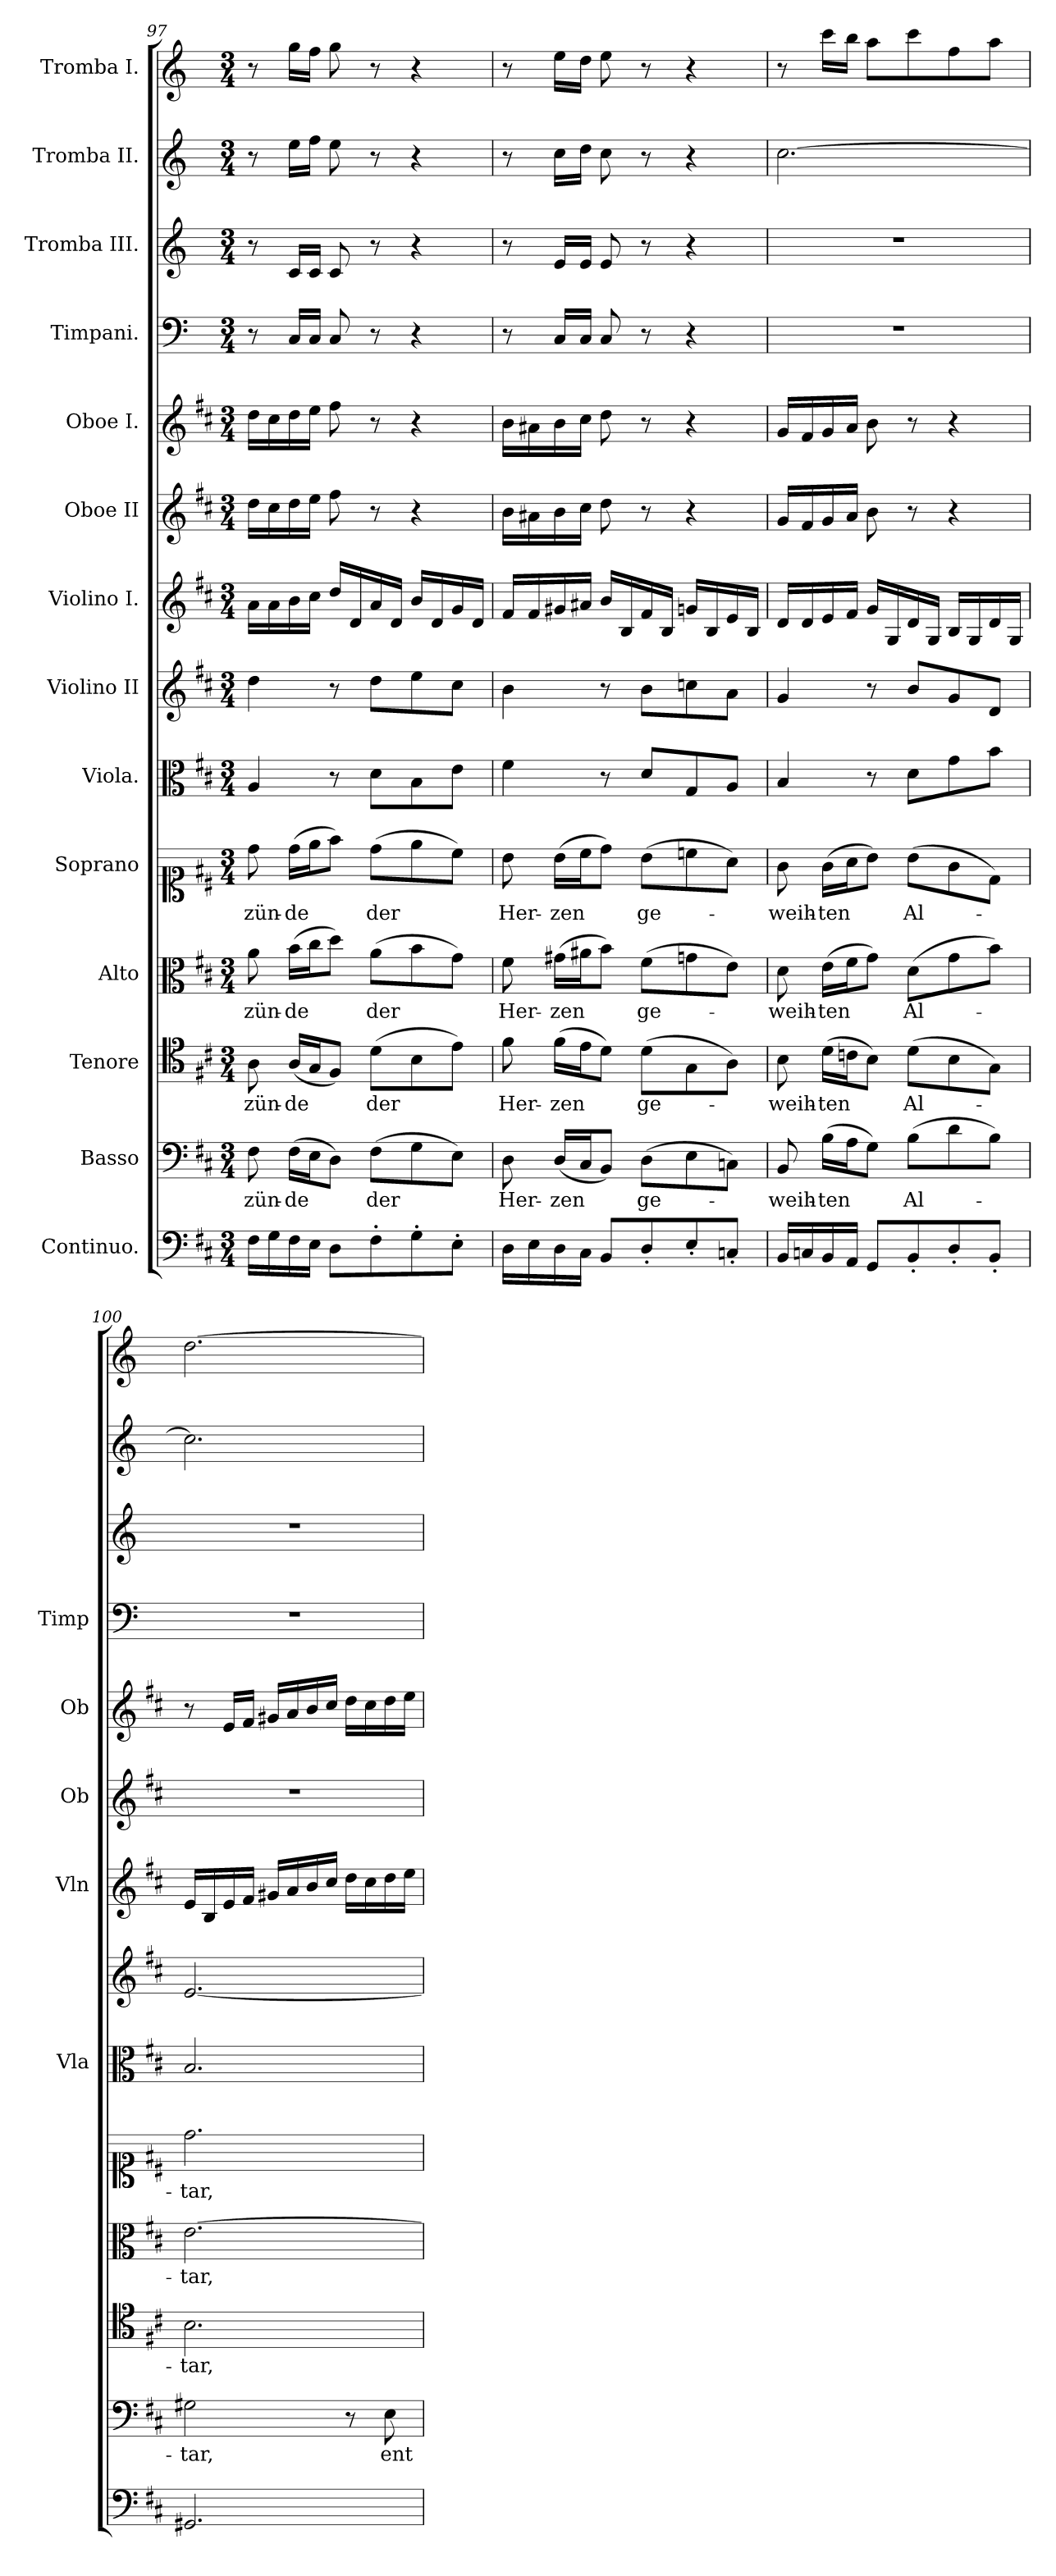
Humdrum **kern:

**kern	**kern	**text	**kern	**text	**kern	**text	**kern	**text	**kern	**kern	**kern	**kern	**kern	**kern	**kern	**kern	**kern
*part14	*part13	*part13	*part12	*part12	*part11	*part11	*part10	*part10	*part9	*part8	*part7	*part6	*part5	*part4	*part3	*part2	*part1
*staff14	*staff13	*staff13	*staff12	*staff12	*staff11	*staff11	*staff10	*staff10	*staff9	*staff8	*staff7	*staff6	*staff5	*staff4	*staff3	*staff2	*staff1
*I"Continuo.	*I"Basso	*	*I"Tenore	*	*I"Alto	*	*I"Soprano	*	*I"Viola.	*I"Violino II	*I"Violino I.	*I"Oboe II	*I"Oboe I.	*I"Timpani.	*I"Tromba III.	*I"Tromba II.	*I"Tromba I.
*	*	*	*	*	*	*	*	*	*I'Vla	*	*I'Vln	*I'Ob	*I'Ob	*I'Timp	*	*	*
*clefF4	*clefF4	*	*clefC4	*	*clefC3	*	*clefC1	*	*clefC3	*clefG2	*clefG2	*clefG2	*clefG2	*clefF4	*clefG2	*clefG2	*clefG2
*	*	*	*	*	*	*	*	*	*	*	*	*	*	*ITrd-1c-2	*ITrd-1c-2	*ITrd-1c-2	*ITrd-1c-2
*k[f#c#]	*k[f#c#]	*	*k[f#c#]	*	*k[f#c#]	*	*k[f#c#]	*	*k[f#c#]	*k[f#c#]	*k[f#c#]	*k[f#c#]	*k[f#c#]	*k[f#c#]	*k[f#c#]	*k[f#c#]	*k[f#c#]
*M3/4	*M3/4	*	*M3/4	*	*M3/4	*	*M3/4	*	*M3/4	*M3/4	*M3/4	*M3/4	*M3/4	*M3/4	*M3/4	*M3/4	*M3/4
=97	=97	=97	=97	=97	=97	=97	=97	=97	=97	=97	=97	=97	=97	=97	=97	=97	=97
!	!	!LO:LY:b	!	!LO:LY:b	!	!LO:LY:b	!	!LO:LY:b	!	!	!	!	!	!	!	!	!
16F#\LL	8F#\	zün-	8A\	zün-	8a\	zün-	8dd\	zün-	4A/	4dd\	16a\LL	16dd\LL	16dd\LL	8r	8r	8r	8r
16G\	.	.	.	.	.	.	.	.	.	.	16a\	16cc#\	16cc#\	.	.	.	.
!	!	!LO:LY:b	!	!LO:LY:b	!	!LO:LY:b	!	!LO:LY:b	!	!	!	!	!	!	!	!	!
16F#\	(>16F#\LL	-de	(<16A/LL	-de	(>16b\LL	-de	(>16dd\LL	-de	.	.	16b\	16dd\	16dd\	16D/LL	16d/LL	16ff#\LL	16aa\LL
16E\JJ	16E\J	.	16G/J	.	16cc#\J	.	16ee\J	.	.	.	16cc#\JJ	16ee\JJ	16ee\JJ	16D/JJ	16d/JJ	16gg\JJ	16gg\JJ
8D\L	8D\J)	.	8F#/J)	.	8dd\J)	.	8ff#\J)	.	8r	8r	16dd/LL	8ff#\	8ff#\	8D/	8d/	8ff#\	8aa\
.	.	.	.	.	.	.	.	.	.	.	16d/	.	.	.	.	.	.
!	!	!LO:LY:b	!	!LO:LY:b	!	!LO:LY:b	!	!LO:LY:b	!	!	!	!	!	!	!	!	!
8F#'\	(>8F#\L	der	(>8d\L	der	(>8a\L	der	(>8dd\L	der	8d\L	8dd\L	16a/	8r	8r	8r	8r	8r	8r
.	.	.	.	.	.	.	.	.	.	.	16d/JJ	.	.	.	.	.	.
8G'\	8G\	.	8B\	.	8b\	.	8ee\	.	8B\	8ee\	16b/LL	4r	4r	4r	4r	4r	4r
.	.	.	.	.	.	.	.	.	.	.	16d/	.	.	.	.	.	.
8E'\J	8E\J)	.	8e\J)	.	8g\J)	.	8cc#\J)	.	8e\J	8cc#\J	16g/	.	.	.	.	.	.
.	.	.	.	.	.	.	.	.	.	.	16d/JJ	.	.	.	.	.	.
!!LO:PB:g=z
=98	=98	=98	=98	=98	=98	=98	=98	=98	=98	=98	=98	=98	=98	=98	=98	=98	=98
!	!	!LO:LY:b	!	!LO:LY:b	!	!LO:LY:b	!	!LO:LY:b	!	!	!	!	!	!	!	!	!
16D\LL	8D\	Her-	8f#\	Her-	8f#\	Her-	8b\	Her-	4f#\	4b\	16f#/LL	16b\LL	16b\LL	8r	8r	8r	8r
16E\	.	.	.	.	.	.	.	.	.	.	16f#/	16a#X\	16a#X\	.	.	.	.
!	!	!LO:LY:b	!	!LO:LY:b	!	!LO:LY:b	!	!LO:LY:b	!	!	!	!	!	!	!	!	!
16D\	(<16D/LL	-zen	(>16f#\LL	-zen	(<16g#X\LL	-zen	(>16b\LL	-zen	.	.	16g#X/	16b\	16b\	16D/LL	16f#/LL	16dd\LL	16ff#\LL
16C#\JJ	16C#/J	.	16e\J	.	16a#X\J	.	16cc#\J	.	.	.	16a#X/JJ	16cc#\JJ	16cc#\JJ	16D/JJ	16f#/JJ	16ee\JJ	16ee\JJ
8BB/L	8BB/J)	.	8d\J)	.	8b\J)	.	8dd\J)	.	8r	8r	16b/LL	8dd\	8dd\	8D/	8f#/	8dd\	8ff#\
.	.	.	.	.	.	.	.	.	.	.	16B/	.	.	.	.	.	.
!	!	!LO:LY:b	!	!LO:LY:b	!	!LO:LY:b	!	!LO:LY:b	!	!	!	!	!	!	!	!	!
8D'/	(<8D\L	ge-	(>8d\L	ge-	(<8f#\L	ge-	(>8b\L	ge-	8d/L	8b\L	16f#/	8r	8r	8r	8r	8r	8r
.	.	.	.	.	.	.	.	.	.	.	16B/JJ	.	.	.	.	.	.
8E'/	8E\	.	8G\	.	8gn\	.	8ccn\	.	8G/	8ccn\	16gn/LL	4r	4r	4r	4r	4r	4r
.	.	.	.	.	.	.	.	.	.	.	16B/	.	.	.	.	.	.
8Cn'/J	8Cn\J)	.	8A\J)	.	8e\J)	.	8a\J)	.	8A/J	8a\J	16e/	.	.	.	.	.	.
.	.	.	.	.	.	.	.	.	.	.	16B/JJ	.	.	.	.	.	.
=99	=99	=99	=99	=99	=99	=99	=99	=99	=99	=99	=99	=99	=99	=99	=99	=99	=99
!	!	!LO:LY:b	!	!LO:LY:b	!	!LO:LY:b	!	!LO:LY:b	!	!	!	!	!	!	!	!	!
16BB/LL	8BB/	-weih-	8B\	-weih-	8d\	-weih-	8g\	-weih-	4B/	4g/	16d/LL	16g/LL	16g/LL	2.r	2.r	[2.dd\	8r
16Cn/	.	.	.	.	.	.	.	.	.	.	16d/	16f#/	16f#/	.	.	.	.
!	!	!LO:LY:b	!	!LO:LY:b	!	!LO:LY:b	!	!LO:LY:b	!	!	!	!	!	!	!	!	!
16BB/	(>16B\LL	-ten	(>16d\LL	-ten	(<16e\LL	-ten	(<16g\LL	-ten	.	.	16e/	16g/	16g/	.	.	.	16ddd\LL
16AA/JJ	16A\J	.	16cn\J	.	16f#\J	.	16a\J	.	.	.	16f#/JJ	16a/JJ	16a/JJ	.	.	.	16ccc#\JJ
8GG/L	8G\J)	.	8B\J)	.	8g\J)	.	8b\J)	.	8r	8r	16g/LL	8b\	8b\	.	.	.	8bb\L
.	.	.	.	.	.	.	.	.	.	.	16G/	.	.	.	.	.	.
!	!	!LO:LY:b	!	!LO:LY:b	!	!LO:LY:b	!	!LO:LY:b	!	!	!	!	!	!	!	!	!
8BB'/	(>8B\L	Al-	(>8d\L	Al-	(<8d\L	Al-	(>8b\L	Al-	8d\L	8b/L	16d/	8r	8r	.	.	.	8ddd\
.	.	.	.	.	.	.	.	.	.	.	16G/JJ	.	.	.	.	.	.
8D'/	8d\	.	8B\	.	8g\	.	8g\	.	8g\	8g/	16B/LL	4r	4r	.	.	.	8gg\
.	.	.	.	.	.	.	.	.	.	.	16G/	.	.	.	.	.	.
8BB'/J	8B\J)	.	8G\J)	.	8b\J)	.	8d\J)	.	8b\J	8d/J	16d/	.	.	.	.	.	8bb\J
.	.	.	.	.	.	.	.	.	.	.	16G/JJ	.	.	.	.	.	.
=100	=100	=100	=100	=100	=100	=100	=100	=100	=100	=100	=100	=100	=100	=100	=100	=100	=100
!	!	!LO:LY:b	!	!LO:LY:b	!	!LO:LY:b	!	!LO:LY:b	!	!	!	!	!	!	!	!	!
2.GG#X/	2G#X\	-tar,	2.B\	-tar,	[2.e\	-tar,	2.dd\	-tar,	2.B/	[2.e/	16e/LL	2.r	8r	2.r	2.r	2.dd\]	[2.ee\
.	.	.	.	.	.	.	.	.	.	.	16B/	.	.	.	.	.	.
.	.	.	.	.	.	.	.	.	.	.	16e/	.	16e/LL	.	.	.	.
.	.	.	.	.	.	.	.	.	.	.	16f#/JJ	.	16f#/JJ	.	.	.	.
.	.	.	.	.	.	.	.	.	.	.	16g#X/LL	.	16g#X/LL	.	.	.	.
.	.	.	.	.	.	.	.	.	.	.	16a/	.	16a/	.	.	.	.
.	.	.	.	.	.	.	.	.	.	.	16b/	.	16b/	.	.	.	.
.	.	.	.	.	.	.	.	.	.	.	16cc#/JJ	.	16cc#/JJ	.	.	.	.
.	8r	.	.	.	.	.	.	.	.	.	16dd\LL	.	16dd\LL	.	.	.	.
.	.	.	.	.	.	.	.	.	.	.	16cc#\	.	16cc#\	.	.	.	.
!	!	!LO:LY:b	!	!	!	!	!	!	!	!	!	!	!	!	!	!	!
.	8E\	ent-	.	.	.	.	.	.	.	.	16dd\	.	16dd\	.	.	.	.
.	.	.	.	.	.	.	.	.	.	.	16ee\JJ	.	16ee\JJ	.	.	.	.
=	=	=	=	=	=	=	=	=	=	=	=	=	=	=	=	=	=
*-	*-	*-	*-	*-	*-	*-	*-	*-	*-	*-	*-	*-	*-	*-	*-	*-	*-
